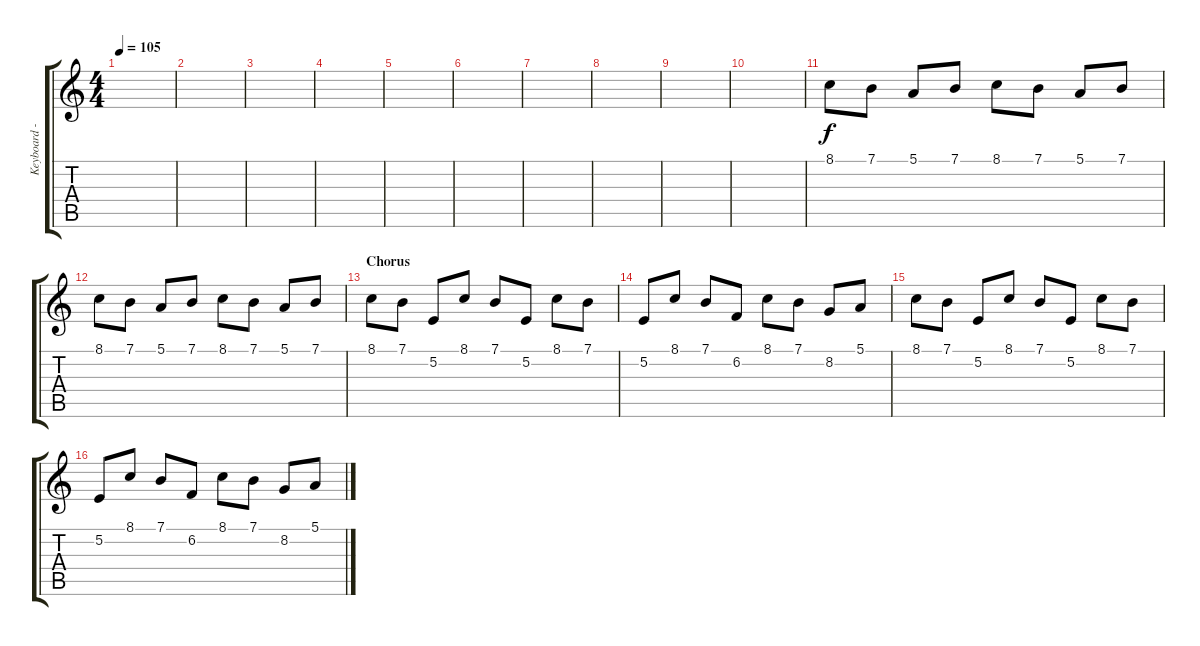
\track ("Keyboard - Chorus" "Keyboard -") {instrument stringensemble1}
\staff {score tabs}
\tuning (E4 B3 G3 D3 A2 E2) {hide}
\ts (4 4)
\tempo 105
\clef g2
\ks c
|
|
|
|
|
|
|
|
|
|
8.1.8{volume 11} 7.1.8 5.1.8 7.1.8 8.1.8 7.1.8 5.1.8 7.1.8 |
8.1.8 7.1.8 5.1.8 7.1.8 8.1.8 7.1.8 5.1.8 7.1.8 |
\section ("" "Chorus")
8.1.8 7.1.8 5.2.8 8.1.8 7.1.8 5.2.8 8.1.8 7.1.8 |
5.2.8 8.1.8 7.1.8 6.2.8 8.1.8 7.1.8 8.2.8 5.1.8 |
8.1.8 7.1.8 5.2.8 8.1.8 7.1.8 5.2.8 8.1.8 7.1.8 |
5.2.8 8.1.8 7.1.8 6.2.8 8.1.8 7.1.8 8.2.8 5.1.8
